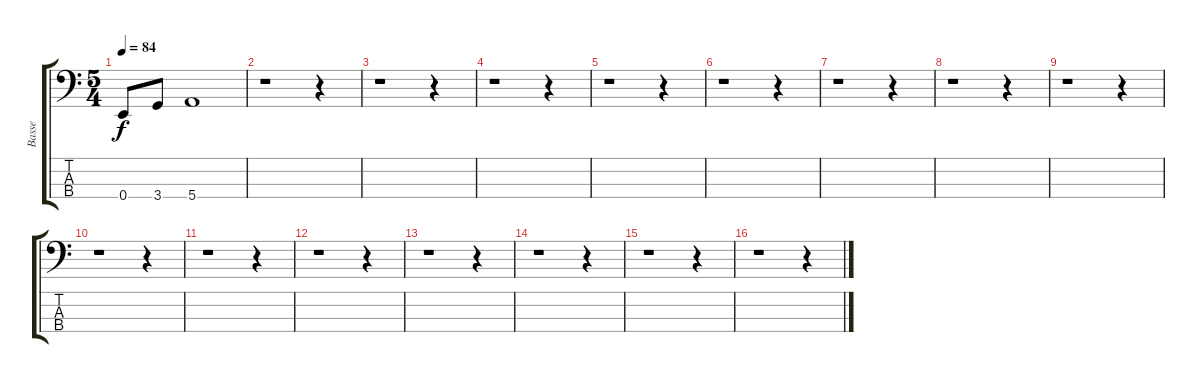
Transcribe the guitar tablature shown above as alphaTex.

\track ("Basse" "Basse") {instrument electricbassfinger}
\staff {score tabs}
\tuning (G2 D2 A1 E1) {hide}
\ts (5 4)
\tempo 84
\clef f4
\ks c
0.4.8{dy f} 3.4.8 5.4.1 |
r.1 r.4 |
r.1 r.4 |
r.1 r.4 |
r.1 r.4 |
r.1 r.4 |
r.1 r.4 |
r.1 r.4 |
r.1 r.4 |
r.1 r.4 |
r.1 r.4 |
r.1 r.4 |
r.1 r.4 |
r.1 r.4 |
r.1 r.4 |
r.1 r.4
